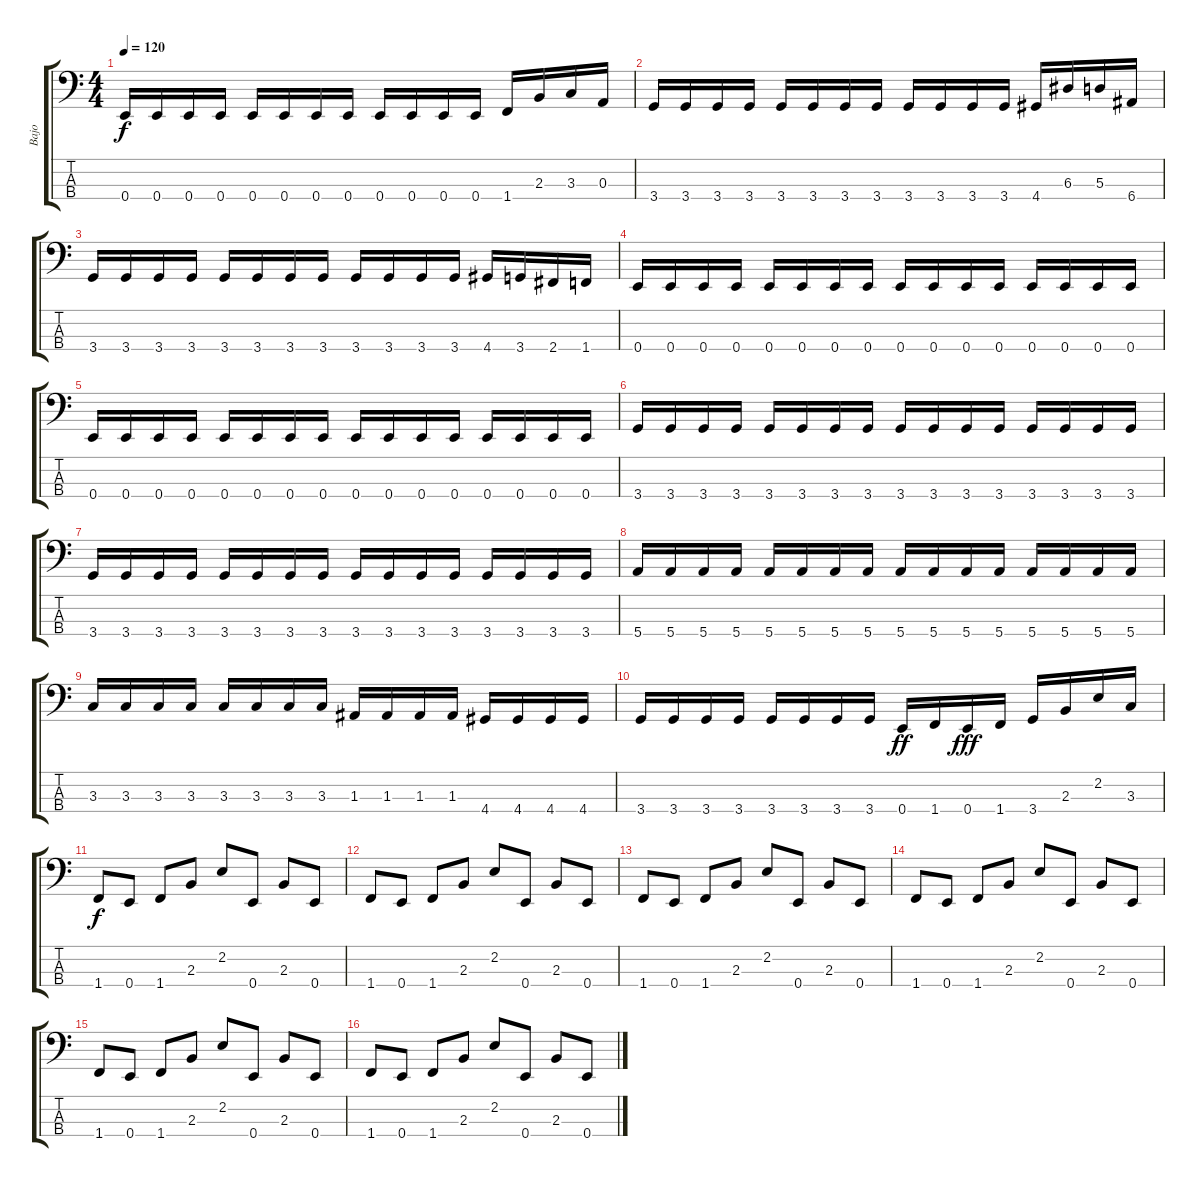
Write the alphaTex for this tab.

\track ("Bajo" "Bajo") {instrument electricbasspick}
\staff {score tabs}
\tuning (G2 D2 A1 E1) {hide}
\ts (4 4)
\tempo 120
\clef f4
\ks c
0.4.16{dy f} 0.4.16 0.4.16 0.4.16 0.4.16 0.4.16 0.4.16 0.4.16 0.4.16 0.4.16 0.4.16 0.4.16 1.4.16 2.3.16 3.3.16 0.3.16 |
3.4.16 3.4.16 3.4.16 3.4.16 3.4.16 3.4.16 3.4.16 3.4.16 3.4.16 3.4.16 3.4.16 3.4.16 4.4.16 6.3.16 5.3.16 6.4.16 |
3.4.16 3.4.16 3.4.16 3.4.16 3.4.16 3.4.16 3.4.16 3.4.16 3.4.16 3.4.16 3.4.16 3.4.16 4.4.16 3.4.16 2.4.16 1.4.16 |
0.4.16 0.4.16 0.4.16 0.4.16 0.4.16 0.4.16 0.4.16 0.4.16 0.4.16 0.4.16 0.4.16 0.4.16 0.4.16 0.4.16 0.4.16 0.4.16 |
0.4.16 0.4.16 0.4.16 0.4.16 0.4.16 0.4.16 0.4.16 0.4.16 0.4.16 0.4.16 0.4.16 0.4.16 0.4.16 0.4.16 0.4.16 0.4.16 |
3.4.16 3.4.16 3.4.16 3.4.16 3.4.16 3.4.16 3.4.16 3.4.16 3.4.16 3.4.16 3.4.16 3.4.16 3.4.16 3.4.16 3.4.16 3.4.16 |
3.4.16 3.4.16 3.4.16 3.4.16 3.4.16 3.4.16 3.4.16 3.4.16 3.4.16 3.4.16 3.4.16 3.4.16 3.4.16 3.4.16 3.4.16 3.4.16 |
5.4.16 5.4.16 5.4.16 5.4.16 5.4.16 5.4.16 5.4.16 5.4.16 5.4.16 5.4.16 5.4.16 5.4.16 5.4.16 5.4.16 5.4.16 5.4.16 |
3.3.16 3.3.16 3.3.16 3.3.16 3.3.16 3.3.16 3.3.16 3.3.16 1.3.16 1.3.16 1.3.16 1.3.16 4.4.16 4.4.16 4.4.16 4.4.16 |
3.4.16 3.4.16 3.4.16 3.4.16 3.4.16 3.4.16 3.4.16 3.4.16 0.4.16{dy ff} 1.4.16 0.4.16{dy fff} 1.4.16 3.4.16 2.3.16 2.2.16 3.3.16 |
1.4.8{dy f} 0.4.8 1.4.8 2.3.8 2.2.8 0.4.8 2.3.8 0.4.8 |
1.4.8 0.4.8 1.4.8 2.3.8 2.2.8 0.4.8 2.3.8 0.4.8 |
1.4.8 0.4.8 1.4.8 2.3.8 2.2.8 0.4.8 2.3.8 0.4.8 |
1.4.8 0.4.8 1.4.8 2.3.8 2.2.8 0.4.8 2.3.8 0.4.8 |
1.4.8 0.4.8 1.4.8 2.3.8 2.2.8 0.4.8 2.3.8 0.4.8 |
1.4.8 0.4.8 1.4.8 2.3.8 2.2.8 0.4.8 2.3.8 0.4.8
